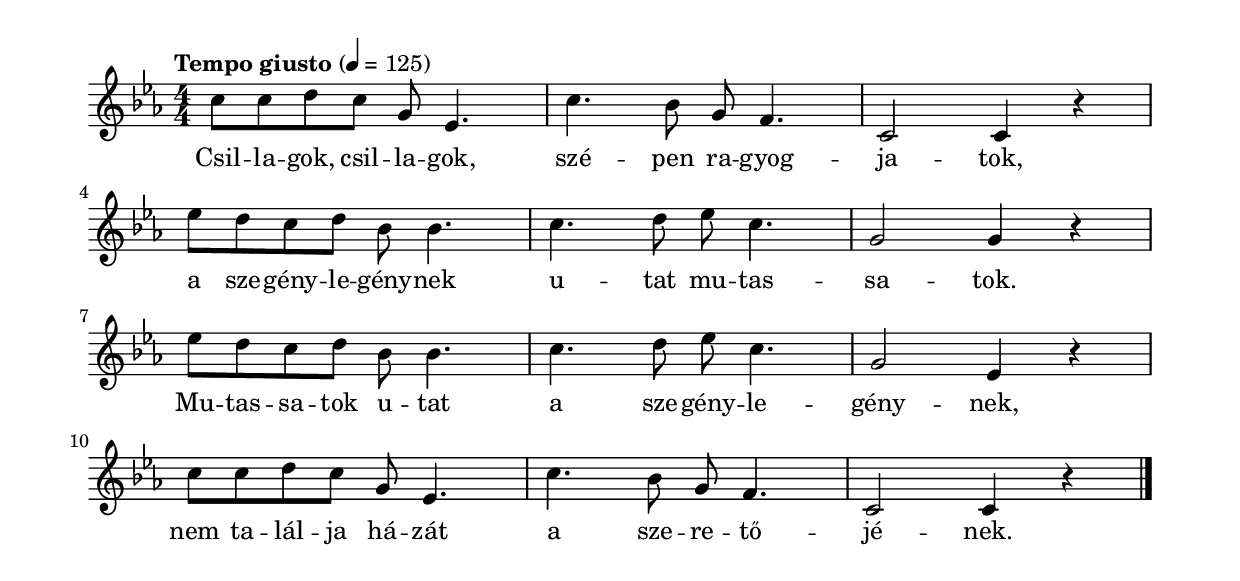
\paper {
  indent = 0\mm
  line-width = 180\mm
  oddHeaderMarkup = ""
  evenHeaderMarkup = ""
  oddFooterMarkup = ""
  evenFooterMarkup = ""
}

\score{
\relative c'' {
\numericTimeSignature
\time 4/4
\key es \major
\tempo "Tempo giusto" 4 = 125
c8 c d c g es4. c'4. bes8 g f4. c2 c4 r | \break
es'8 d c d  bes bes4. c4. d8 es c4. g2 g4 r | \break es'8 d c d bes bes4. c4. d8 es c4. g2 es4 r | \break c'8 c d c g es4. c'4. bes8 g f4. c2 c4 r \bar "|."
} 
\addlyrics {
  Csil -- la -- gok, csil -- la -- gok, szé -- pen ra -- gyog -- ja -- tok,
  a sze -- gény -- le -- gény -- nek u -- tat mu -- tas -- sa -- tok.
  Mu -- tas -- sa -- tok u -- tat a sze -- gény  -- le  -- gény  -- nek,
  nem ta  -- lál  -- ja há  -- zát a sze -- re -- tő -- jé -- nek.
  } 

\midi { }
\layout { }
}

\version "2.17.4"